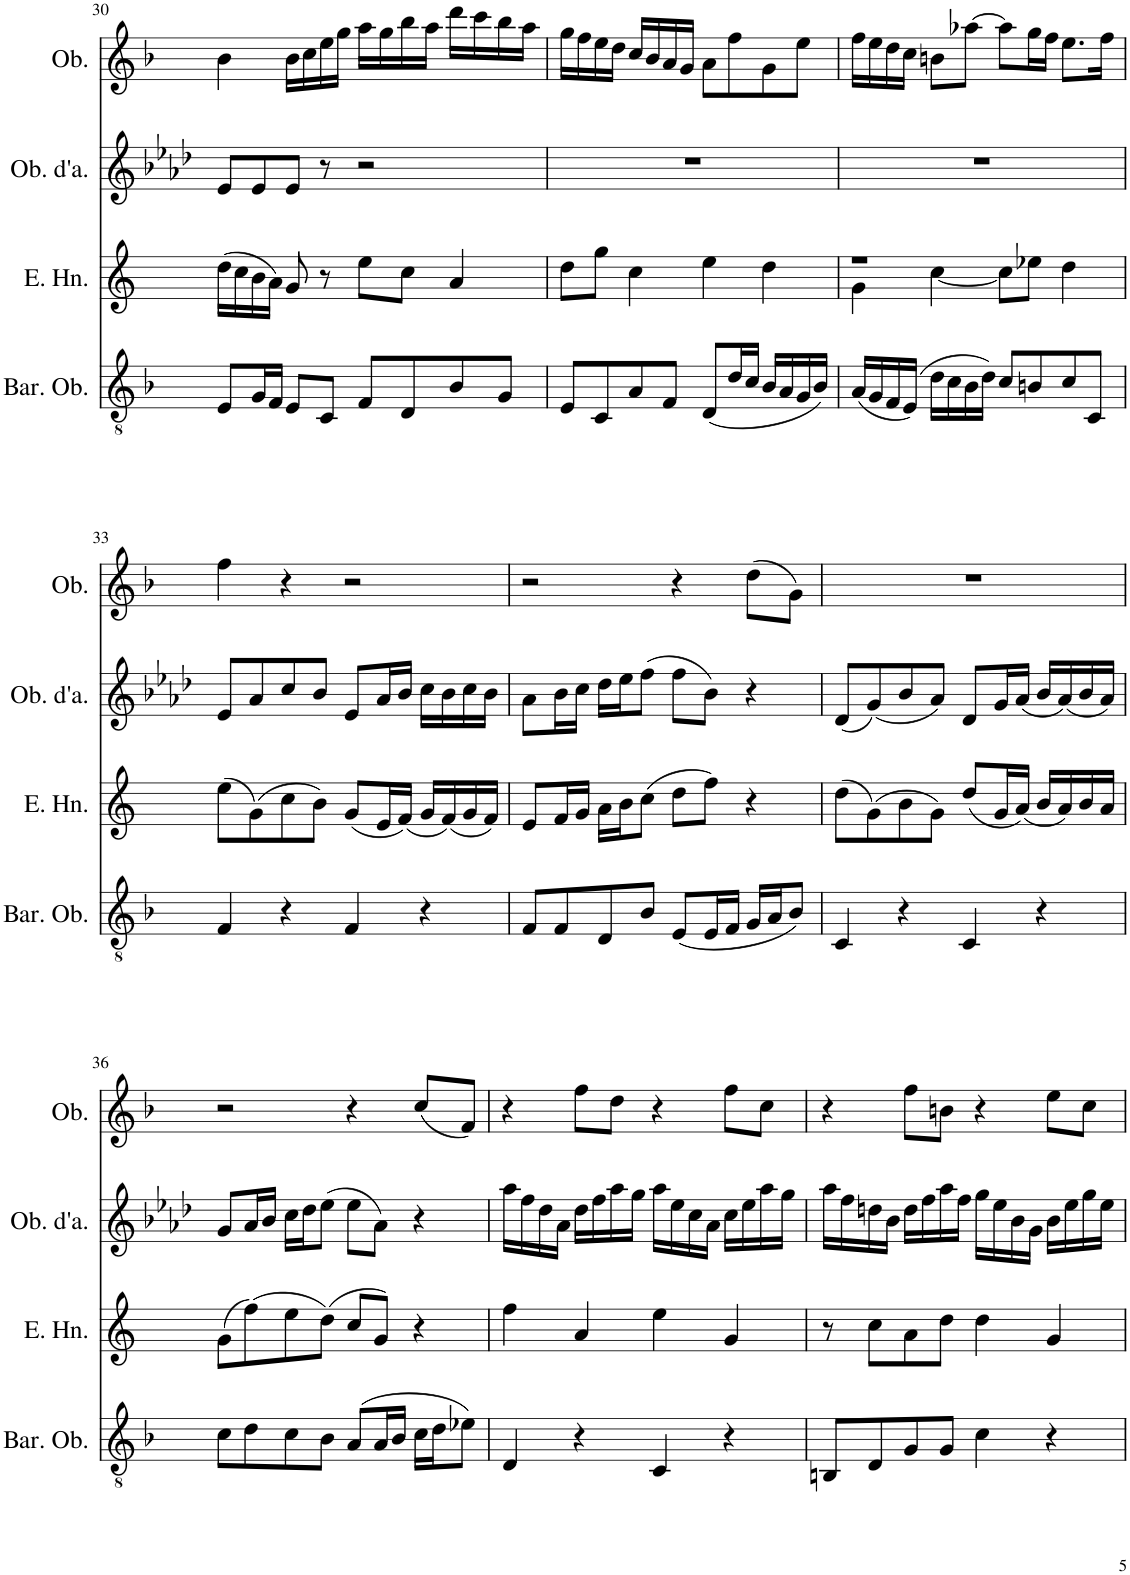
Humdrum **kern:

**kern	**kern	**kern	**kern
*part4	*part3	*part2	*part1
*staff4	*staff3	*staff2	*staff1
*I"Baritone Oboe	*I"English Horn	*I"Oboe d'amore	*I"Oboe
*I'Bar. Ob.	*I'E. Hn.	*I'Ob. d'a.	*I'Ob.
!!LO:PB:g=z
*clefGv2	*clefG2	*clefG2	*clefG2
*	*Trd4c7	*Trd2c3	*
*k[b-]	*k[]	*k[b-e-a-d-]	*k[b-]
*M4/4	*M4/4	*M4/4	*M4/4
*met(c)	*met(c)	*met(c)	*met(c)
=30	=30	=30	=30
8E/L	(16dd\LL	8e-/L	4b-\
.	16cc\	.	.
16G/L	16b\	8e-/	.
16F/JJ	16a\JJ)	.	.
8E/L	8g/	8e-/J	16b-\LL
.	.	.	16cc\
8C/J	8r	8r	16ee\
.	.	.	16gg\JJ
8F/L	8ee\L	2r	16aa\LL
.	.	.	16gg\
8D/	8cc\J	.	16bb-\
.	.	.	16aa\JJ
8B-/	4a/	.	16ddd\LL
.	.	.	16ccc\
8G/J	.	.	16bb-\
.	.	.	16aa\JJ
=31	=31	=31	=31
8E/L	8dd\L	1r	16gg\LL
.	.	.	16ff\
8C/	8gg\J	.	16ee\
.	.	.	16dd\JJ
8A/	4cc\	.	16cc/LL
.	.	.	16b-/
8F/J	.	.	16a/
.	.	.	16g/JJ
(8D/L	4ee\	.	8a\L
16d/L	.	.	8ff\
16c/JJ	.	.	.
16B-/LL	4dd\	.	8g\
16A/	.	.	.
16G/	.	.	8ee\J
16B-/JJ)	.	.	.
=32	=32	=32	=32
*	*^	*	*
(16A/LL	1r	4g\	1r	16ff\LL
16G/	.	.	.	16ee\
16F/	.	.	.	16dd\
(16E/JJ)	.	.	.	16cc\JJ
16d\LL	.	[4cc\	.	8bn\L
16c\	.	.	.	.
16B-\	.	.	.	[8aa-X\J
16d\JJ)	.	.	.	.
8c/L	.	8cc\L]	.	8aa-\L]
8Bn/	.	8ee-X\J	.	16gg\L
.	.	.	.	16ff\JJ
8c/	.	4dd\	.	8.ee\L
8C/J	.	.	.	.
.	.	.	.	16ff\Jk
*	*v	*v	*	*
!!LO:LB:g=z
=33	=33	=33	=33
4F/	(8ee\L	8e-/L	4ff\
.	(8g\)	8a-/	.
4r	8cc\	8cc/	4r
.	8b\J)	8b-/J	.
4F/	(8g/L	8e-/L	2r
.	16e/L	16a-/L	.
.	(16f/JJ)	16b-/JJ	.
4r	16g/LL	16cc\LL	.
.	(16f/)	16b-\	.
.	16g/	16cc\	.
.	16f/JJ)	16b-\JJ	.
=34	=34	=34	=34
8F/L	8e/L	8a-\L	2r
8F/	16f/L	16b-\L	.
.	16g/JJ	16cc\JJ	.
8D/	16a\LL	16dd-\LL	.
.	16b\J	16ee-\J	.
8B-/J	(8cc\J	(8ff\J	.
(8E/L	8dd\L	8ff\L	4r
16E/L	8ff\J)	8b-\J)	.
16F/JJ	.	.	.
16G/LL	4r	4r	(8dd\L
16A/J	.	.	.
8B-/J)	.	.	8g\J)
=35	=35	=35	=35
4C/	(8dd\L	(8d-/L	1r
.	(8g\)	(8g/)	.
4r	8b\	8b-/	.
.	8g\J)	8a-/J)	.
4C/	(8dd/L	8d-/L	.
.	16g/L	16g/L	.
.	(16a/JJ)	(16a-/JJ	.
4r	16b/LL	16b-/LL	.
.	16a/)	(16a-/)	.
.	16b/	16b-/	.
.	16a/JJ	16a-/JJ)	.
!!LO:LB:g=z
=36	=36	=36	=36
8c\L	(8g\L	8g/L	2r
8d\	(8ff\)	16a-/L	.
.	.	16b-/JJ	.
8c\	8ee\	16cc\LL	.
.	.	16dd-\J	.
8B-\J	(8dd\J)	(8ee-\J	.
(8A/L	8cc/L	8ee-\L	4r
16A/L	8g/J)	8a-\J)	.
16B-/JJ	.	.	.
16c\LL	4r	4r	(8cc/L
16d\J	.	.	.
8e-X\J)	.	.	8f/J)
=37	=37	=37	=37
4D/	4ff\	16aa-\LL	4r
.	.	16ff\	.
.	.	16dd-\	.
.	.	16a-\JJ	.
4r	4a/	16dd-\LL	8ff\L
.	.	16ff\	.
.	.	16aa-\	8dd\J
.	.	16gg\JJ	.
4C/	4ee\	16aa-\LL	4r
.	.	16ee-\	.
.	.	16cc\	.
.	.	16a-\JJ	.
4r	4g/	16cc\LL	8ff\L
.	.	16ee-\	.
.	.	16aa-\	8cc\J
.	.	16gg\JJ	.
=38	=38	=38	=38
8BBn/L	8r	16aa-\LL	4r
.	.	16ff\	.
8D/	8cc\L	16ddn\	.
.	.	16b-\JJ	.
8G/	8a\	16dd\LL	8ff\L
.	.	16ff\	.
8G/J	8dd\J	16aa-\	8bn\J
.	.	16ff\JJ	.
4c\	4dd\	16gg\LL	4r
.	.	16ee-\	.
.	.	16b-\	.
.	.	16g\JJ	.
4r	4g/	16b-\LL	8ee\L
.	.	16ee-\	.
.	.	16gg\	8cc\J
.	.	16ee-\JJ	.
=	=	=	=
*-	*-	*-	*-
